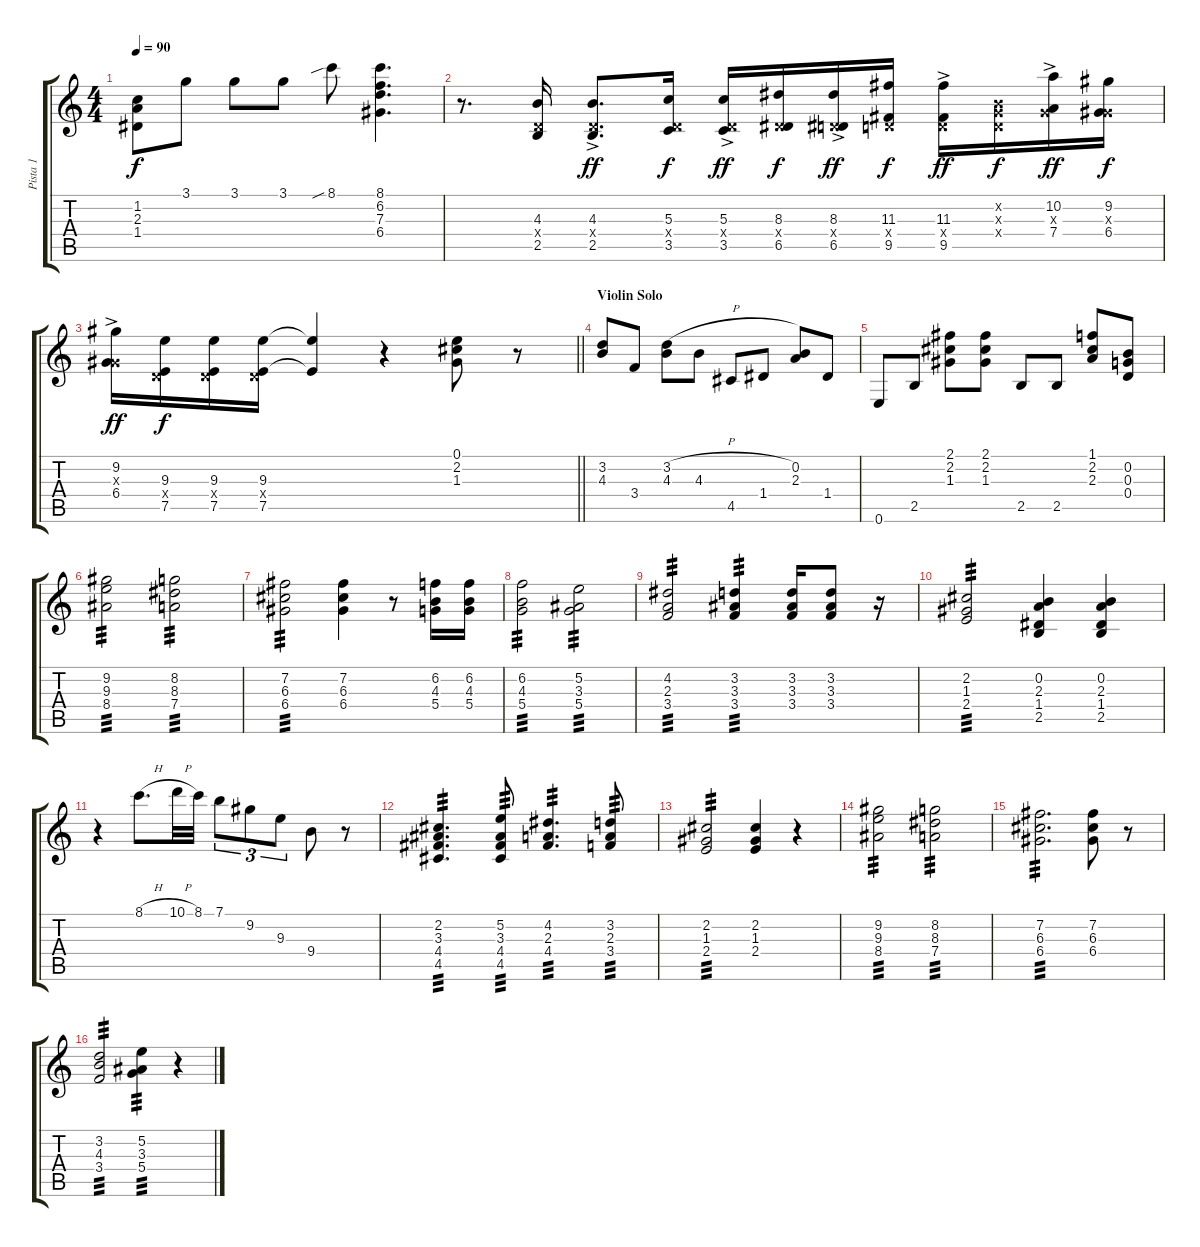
\track ("Pista 1" "Pista 1") {instrument acousticguitarsteel}
\staff {score tabs}
\tuning (E4 B3 G3 D3 A2 E2) {hide}
\ts (4 4)
\tempo 90
\clef g2
\ks c
(1.2 2.3 1.4).8{dy f} 3.1.8 3.1.8 3.1.8 8.1{sib}.8 (8.1 6.2 7.3 6.4).4{d} |
r.8{d} (4.3 0.4{x} 2.5).16 (4.3 0.4{ac x} 2.5).8{d dy ff} (5.3 0.4{x} 3.5).16{dy f} (5.3 0.4{x} 3.5{ac}).16{dy ff} (8.3 0.4{x} 6.5).16{dy f} (8.3{ac} 0.4{x} 6.5).16{dy ff} (11.3 0.4{x} 9.5).16{dy f} (11.3{ac} 0.4{x} 9.5).16{dy ff} (0.2{x} 0.3{x} 0.4{x}).16{dy f} (10.2 0.3{x} 7.4{ac}).16{dy ff} (9.2 0.3{x} 6.4).16{dy f} |
\barLineRight lightlight
(9.2{ac} 0.3{x} 6.4).16{dy ff} (9.3 0.4{x} 7.5).16{dy f} (9.3 0.4{x} 7.5).16 (9.3 0.4{x} 7.5).16 (9.3{t} 7.5{t}).4 r.4 (0.1 2.2 1.3).8 r.8 |
\section ("" "Violin Solo")
(3.2 4.3).8 3.4.8 (3.2{h} 4.3).8 4.3.8 4.5.8 1.4.8 (0.2 2.3).8 1.4.8 |
0.6.8 2.5.8 (2.1 2.2 1.3).8 (2.1 2.2 1.3).8 2.5.8 2.5.8 (1.1 2.2 2.3).8 (0.2 0.3 0.4).8 |
(9.2 9.3 8.4).2{tp 3} (8.2 8.3 7.4).2{tp 3} |
(7.2 6.3 6.4).2{tp 3} (7.2 6.3 6.4).4 r.8 (6.2 4.3 5.4).16 (6.2 4.3 5.4).16 |
(6.2 4.3 5.4).2{tp 3} (5.2 3.3 5.4).2{tp 3} |
(4.2 2.3 3.4).2{tp 3} (3.2 3.3 3.4).4{tp 3} (3.2 3.3 3.4).16 (3.2 3.3 3.4).8 r.16 |
(2.2 1.3 2.4).2{tp 3} (0.2 2.3 1.4 2.5).4 (0.2 2.3 1.4 2.5).4 |
r.4 8.1{h}.8{d} 10.1{h}.32 8.1.32 7.1.8{tu (3 2)} 9.2.8{tu (3 2)} 9.3.8{tu (3 2)} 9.4.8 r.8 |
(2.2 3.3 4.4 4.5).4{d tp 3} (5.2 3.3 4.4 4.5).8{tp 3} (4.2 2.3 4.4).4{d tp 3} (3.2 2.3 3.4).8{tp 3} |
(2.2 1.3 2.4).2{tp 3} (2.2 1.3 2.4).4 r.4 |
(9.2 9.3 8.4).2{tp 3} (8.2 8.3 7.4).2{tp 3} |
(7.2 6.3 6.4).2{d tp 3} (7.2 6.3 6.4).8 r.8 |
(3.2 4.3 3.4).2{tp 3} (5.2 3.3 5.4).4{tp 3} r.4
